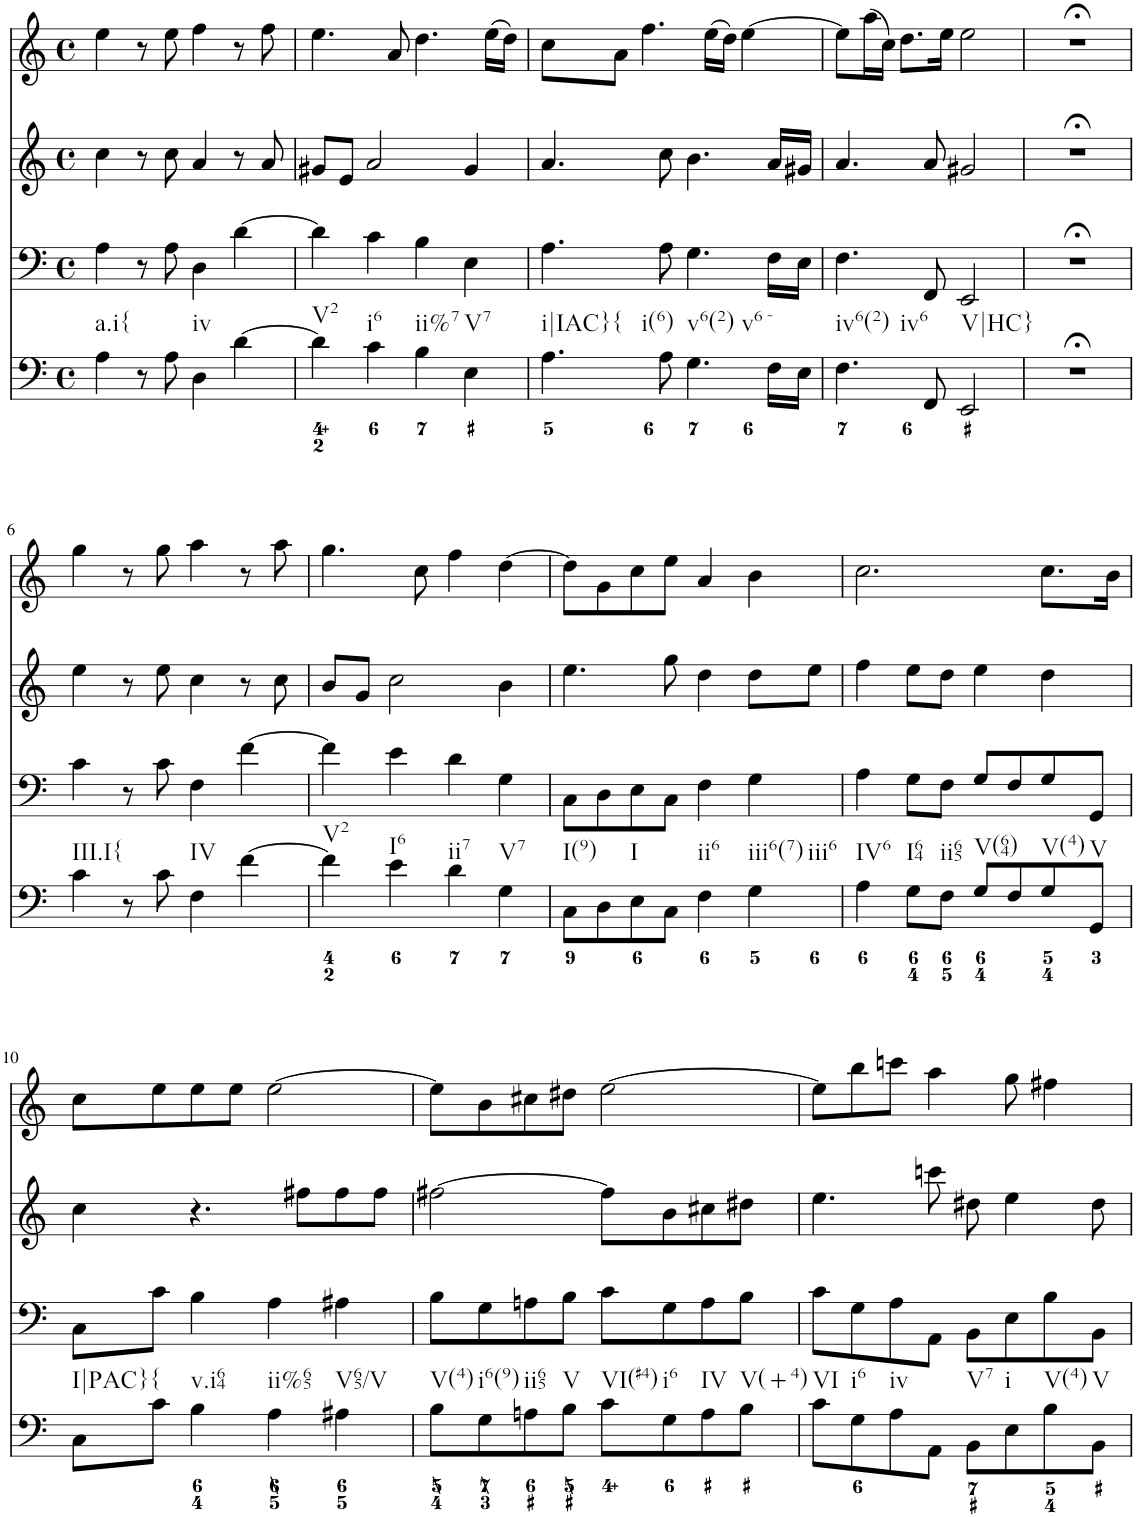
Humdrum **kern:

**kern	**kern	**kern	**kern
*part4	*part3	*part2	*part1
*staff4	*staff3	*staff2	*staff1
*I"Piano	*I"Piano	*I"Piano	*I"Piano
*I'Pno	*I'Pno	*I'Pno	*I'Pno
*clefF4	*clefF4	*clefG2	*clefG2
*k[]	*k[]	*k[]	*k[]
*M4/4	*M4/4	*M4/4	*M4/4
*met(c)	*met(c)	*met(c)	*met(c)
=1	=1	=1	=1
!LO:TX:b:t=a.i{	!	!	!
4A\	4A\	4cc\	4ee\
8r	8r	8r	8r
8A\	8A\	8cc\	8ee\
!LO:TX:b:t=iv	!	!	!
4D\	4D\	4a/	4ff\
[4d\	[4d\	8r	8r
.	.	8a/	8ff\
=2	=2	=2	=2
!LO:TX:b:t=V2	!	!	!
4d\]	4d\]	8g#X/L	4.ee\
.	.	8e/J	.
!LO:TX:b:t=i6	!	!	!
4c\	4c\	2a/	.
.	.	.	8a/
!LO:TX:b:t=ii%7	!	!	!
4B\	4B\	.	4.dd\
!LO:TX:b:t=V7	!	!	!
4E\	4E\	4g#/	.
.	.	.	(16ee\LL
.	.	.	16dd\JJ)
=3	=3	=3	=3
!LO:TX:b:t=i|IAC}	!	!	!
!LO:TX:b:t={	!	!	!
!LO:TX:b:t=i(6)	!	!	!
4.A\	4.A\	4.a/	8cc\L
.	.	.	8a\J
.	.	.	4.ff\
8A\	8A\	8cc\	.
!LO:TX:b:t=v6(2)	!	!	!
!LO:TX:b:t=v6	!	!	!
4.G\	4.G\	4.b\	.
.	.	.	(16ee\LL
.	.	.	16dd\JJ)
.	.	.	[4ee\
!LO:TX:b:t=-	!	!	!
16F\LL	16F\LL	16a/LL	.
16E\JJ	16E\JJ	16g#X/JJ	.
=4	=4	=4	=4
!LO:TX:b:t=iv6(2)	!	!	!
!LO:TX:b:t=iv6	!	!	!
4.F\	4.F\	4.a/	8ee\L]
.	.	.	(16aa\L
.	.	.	16cc\JJ)
.	.	.	8.dd\L
8FF/	8FF/	8a/	.
.	.	.	16ee\Jk
!LO:TX:b:t=V|HC}	!	!	!
2EE/	2EE/	2g#X/	2ee\
=5	=5	=5	=5
1r;<	1r;<	1r;<	1r;<
!!LO:LB:g=z
=6	=6	=6	=6
!LO:TX:b:t=III.I{	!	!	!
4c\	4c\	4ee\	4gg\
8r	8r	8r	8r
8c\	8c\	8ee\	8gg\
!LO:TX:b:t=IV	!	!	!
4F\	4F\	4cc\	4aa\
[4f\	[4f\	8r	8r
.	.	8cc\	8aa\
=7	=7	=7	=7
!LO:TX:b:t=V2	!	!	!
4f\]	4f\]	8b/L	4.gg\
.	.	8g/J	.
!LO:TX:b:t=I6	!	!	!
4e\	4e\	2cc\	.
.	.	.	8cc\
!LO:TX:b:t=ii7	!	!	!
4d\	4d\	.	4ff\
!LO:TX:b:t=V7	!	!	!
4G\	4G\	4b\	[4dd\
=8	=8	=8	=8
!LO:TX:b:t=I(9)	!	!	!
8C\L	8C\L	4.ee\	8dd\L]
8D\	8D\	.	8g\
!LO:TX:b:t=I	!	!	!
8E\	8E\	.	8cc\
8C\J	8C\J	8gg\	8ee\J
!LO:TX:b:t=ii6	!	!	!
4F\	4F\	4dd\	4a/
!LO:TX:b:t=iii6(7)	!	!	!
!LO:TX:b:t=iii6	!	!	!
4G\	4G\	8dd\L	4b\
.	.	8ee\J	.
=9	=9	=9	=9
!LO:TX:b:t=IV6	!	!	!
4A\	4A\	4ff\	2.cc\
!LO:TX:b:t=I64	!	!	!
8G\L	8G\L	8ee\L	.
!LO:TX:b:t=ii65	!	!	!
8F\J	8F\J	8dd\J	.
!LO:TX:b:t=V(64)	!	!	!
8G/L	8G/L	4ee\	.
8F/	8F/	.	.
!LO:TX:b:t=V(4)	!	!	!
8G/	8G/	4dd\	8.cc\L
!LO:TX:b:t=V	!	!	!
8GG/J	8GG/J	.	.
.	.	.	16b\Jk
!!LO:LB:g=z
=10	=10	=10	=10
!LO:TX:b:t=I|PAC}	!	!	!
8C\L	8C\L	4cc\	8cc\L
!LO:TX:b:t={	!	!	!
8c\J	8c\J	.	8ee\
!LO:TX:b:t=v.i64	!	!	!
4B\	4B\	4.r	8ee\
.	.	.	8ee\J
!LO:TX:b:t=ii%65	!	!	!
4A\	4A\	.	[2ee\
.	.	8ff#X\L	.
!LO:TX:b:t=V65/V	!	!	!
4A#X\	4A#X\	8ff#\	.
.	.	8ff#\J	.
=11	=11	=11	=11
!LO:TX:b:t=V(4)	!	!	!
8B\L	8B\L	[2ff#X\	8ee\L]
!LO:TX:b:t=i6(9)	!	!	!
8G\	8G\	.	8b\
!LO:TX:b:t=ii65	!	!	!
8An\	8An\	.	8cc#X\
!LO:TX:b:t=V	!	!	!
8B\J	8B\J	.	8dd#X\J
!LO:TX:b:t=VI(#4)	!	!	!
8c\L	8c\L	8ff#\L]	[2ee\
!LO:TX:b:t=i6	!	!	!
8G\	8G\	8b\	.
!LO:TX:b:t=IV	!	!	!
8A\	8A\	8cc#X\	.
!LO:TX:b:t=V(+4)	!	!	!
8B\J	8B\J	8dd#X\J	.
=12	=12	=12	=12
!LO:TX:b:t=VI	!	!	!
8c\L	8c\L	4.ee\	8ee\L]
!LO:TX:b:t=i6	!	!	!
8G\	8G\	.	8bb\
!LO:TX:b:t=iv	!	!	!
8A\	8A\	.	8cccn\J
8AA\J	8AA\J	8cccn\	4aa\
!LO:TX:b:t=V7	!	!	!
8BB\L	8BB\L	8dd#X\	.
!LO:TX:b:t=i	!	!	!
8E\	8E\	4ee\	8gg\
!LO:TX:b:t=V(4)	!	!	!
8B\	8B\	.	4ff#X\
!LO:TX:b:t=V	!	!	!
8BB\J	8BB\J	8dd#\	.
=	=	=	=
*-	*-	*-	*-
